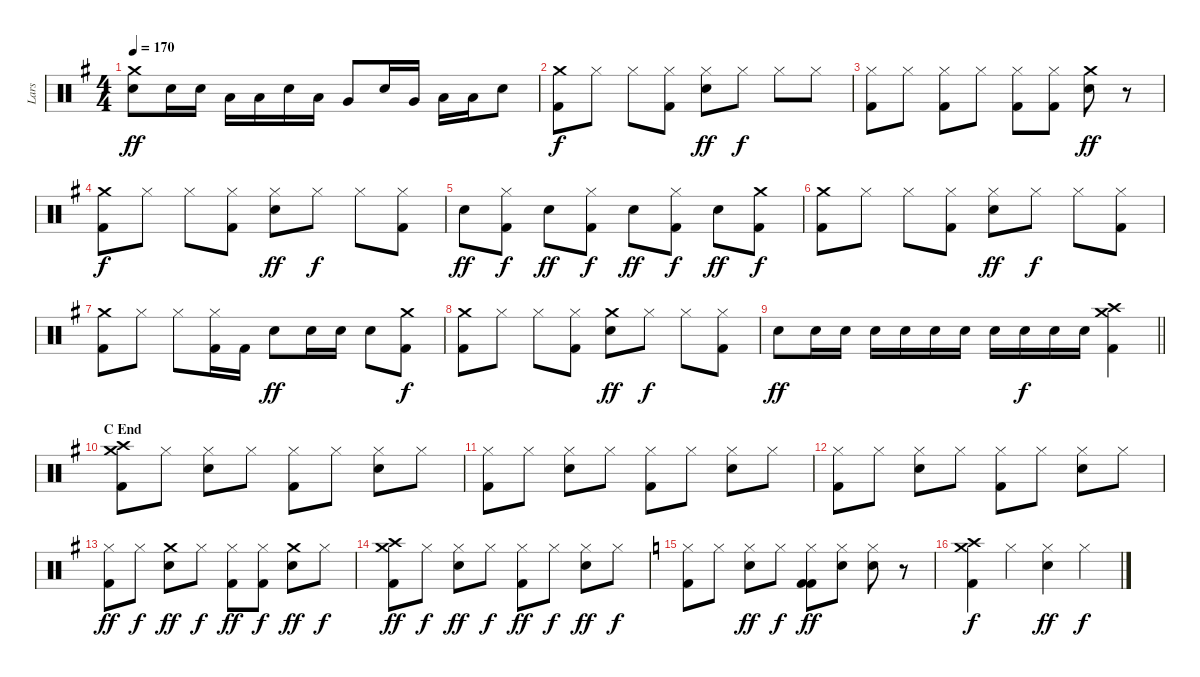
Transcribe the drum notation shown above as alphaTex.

\track ("Lars" "Lars") {instrument percussion}
\staff {score}
\articulation defaults
\ts (4 4)
\tempo 170
\clef neutral
\ks eminor
("Crash medium (hit)" "Snare (hit) 2").8{dy ff} "Snare (hit) 2".16 "Snare (hit) 2".16 "Low Tom (hit)".16 "Low Tom (hit)".16 "Snare (hit) 2".16 "Low Tom (hit)".16 "Very Low Tom (hit)".8 "Snare (hit) 2".16 "Very Low Tom (hit)".16 "Low Floor Tom (hit)".16 "Low Floor Tom (hit)".16 "Snare (hit) 2".8 |
("Crash medium (hit)" "Kick (hit) 2").8{dy f} "Hi-Hat (closed)".8 "Hi-Hat (closed)".8 ("Hi-Hat (closed)" "Kick (hit) 2").8 ("Hi-Hat (closed)" "Snare (hit) 2").8{dy ff} "Hi-Hat (closed)".8{dy f} "Hi-Hat (closed)".8 "Hi-Hat (closed)".8 |
("Hi-Hat (closed)" "Kick (hit) 2").8 "Hi-Hat (closed)".8 ("Hi-Hat (closed)" "Kick (hit) 2").8 "Hi-Hat (closed)".8 ("Hi-Hat (closed)" "Kick (hit) 2").8 ("Hi-Hat (closed)" "Kick (hit) 2").8 ("Crash medium (hit)" "Snare (hit) 2").8{dy ff} r.8 |
("Crash medium (hit)" "Kick (hit) 2").8{dy f} "Hi-Hat (closed)".8 "Hi-Hat (closed)".8 ("Hi-Hat (closed)" "Kick (hit) 2").8 ("Hi-Hat (closed)" "Snare (hit) 2").8{dy ff} "Hi-Hat (closed)".8{dy f} "Hi-Hat (closed)".8 ("Hi-Hat (closed)" "Kick (hit) 2").8 |
"Snare (hit) 2".8{dy ff} ("Hi-Hat (closed)" "Kick (hit) 2").8{dy f} "Snare (hit) 2".8{dy ff} ("Hi-Hat (closed)" "Kick (hit) 2").8{dy f} "Snare (hit) 2".8{dy ff} ("Hi-Hat (closed)" "Kick (hit) 2").8{dy f} "Snare (hit) 2".8{dy ff} ("Crash medium (hit)" "Kick (hit) 2").8{dy f} |
("Crash medium (hit)" "Kick (hit) 2").8 "Hi-Hat (closed)".8 "Hi-Hat (closed)".8 ("Hi-Hat (closed)" "Kick (hit) 2").8 ("Hi-Hat (closed)" "Snare (hit) 2").8{dy ff} "Hi-Hat (closed)".8{dy f} "Hi-Hat (closed)".8 ("Hi-Hat (closed)" "Kick (hit) 2").8 |
("Crash medium (hit)" "Kick (hit) 2").8 "Hi-Hat (closed)".8 "Hi-Hat (closed)".8 ("Hi-Hat (closed)" "Kick (hit) 2").16 "Kick (hit) 2".16 "Snare (hit) 2".8{dy ff} "Snare (hit) 2".16 "Snare (hit) 2".16 "Snare (hit) 2".8 ("Crash medium (hit)" "Kick (hit) 2").8{dy f} |
("Crash medium (hit)" "Kick (hit) 2").8 "Hi-Hat (closed)".8 "Hi-Hat (closed)".8 ("Hi-Hat (closed)" "Kick (hit) 2").8 ("Crash medium (hit)" "Snare (hit) 2").8{dy ff} "Hi-Hat (closed)".8{dy f} "Hi-Hat (closed)".8 ("Hi-Hat (closed)" "Kick (hit) 2").8 |
\barLineRight lightlight "Snare (hit) 2".8{dy ff} "Snare (hit) 2".16 "Snare (hit) 2".16 "Snare (hit) 2".16 "Snare (hit) 2".16 "Snare (hit) 2".16 "Snare (hit) 2".16 "Snare (hit) 2".16 "Snare (hit) 2".16{dy f} "Snare (hit) 2".16 "Snare (hit) 2".16
("Crash medium (hit)" "Crash high (hit)" "Kick (hit) 2").4 |
\section ("" "C End")
("Crash high (hit)" "Crash medium (hit)" "Kick (hit) 2").8 "Hi-Hat (closed)".8 ("Hi-Hat (closed)" "Snare (hit) 2").8 "Hi-Hat (closed)".8 ("Hi-Hat (closed)" "Kick (hit) 2").8 "Hi-Hat (closed)".8 ("Hi-Hat (closed)" "Snare (hit) 2").8 "Hi-Hat (closed)".8 |
("Hi-Hat (closed)" "Kick (hit) 2").8 "Hi-Hat (closed)".8 ("Hi-Hat (closed)" "Snare (hit) 2").8 "Hi-Hat (closed)".8 ("Hi-Hat (closed)" "Kick (hit) 2").8 "Hi-Hat (closed)".8 ("Hi-Hat (closed)" "Snare (hit) 2").8 "Hi-Hat (closed)".8 |
("Hi-Hat (closed)" "Kick (hit) 2").8 "Hi-Hat (closed)".8 ("Hi-Hat (closed)" "Snare (hit) 2").8 "Hi-Hat (closed)".8 ("Hi-Hat (closed)" "Kick (hit) 2").8 "Hi-Hat (closed)".8 ("Hi-Hat (closed)" "Snare (hit) 2").8 "Hi-Hat (closed)".8 |
("Hi-Hat (closed)" "Kick (hit) 2").8{dy ff} "Hi-Hat (closed)".8{dy f} ("Crash medium (hit)" "Snare (hit) 2").8{dy ff} "Hi-Hat (closed)".8{dy f} ("Hi-Hat (closed)" "Kick (hit) 2").8{dy ff} ("Hi-Hat (closed)" "Kick (hit) 2").8{dy f} ("Crash medium (hit)" "Snare (hit) 2").8{dy ff} "Hi-Hat (closed)".8{dy f} |
("Crash medium (hit)" "Crash high (hit)" "Kick (hit) 2").8{dy ff} "Hi-Hat (closed)".8{dy f} ("Hi-Hat (closed)" "Snare (hit) 2").8{dy ff} "Hi-Hat (closed)".8{dy f} ("Hi-Hat (closed)" "Kick (hit) 2").8{dy ff} "Hi-Hat (closed)".8{dy f} ("Hi-Hat (closed)" "Snare (hit) 2").8{dy ff} "Hi-Hat (closed)".8{dy f} |
\ks c
("Hi-Hat (closed)" "Kick (hit) 2").8 "Hi-Hat (closed)".8 ("Hi-Hat (closed)" "Snare (hit) 2").8{dy ff} "Hi-Hat (closed)".8{dy f} ("Hi-Hat (closed)" "Kick (hit) 2" "Kick (hit) 2").8{dy ff} ("Hi-Hat (closed)" "Snare (hit) 2").8 ("Hi-Hat (closed)" "Snare (hit) 2").8 r.8 |
("Crash high (hit)" "Crash medium (hit)" "Kick (hit) 2").4{dy f} "Hi-Hat (closed)".4 ("Hi-Hat (closed)" "Snare (hit) 2").4{dy ff} "Hi-Hat (closed)".4{dy f}
